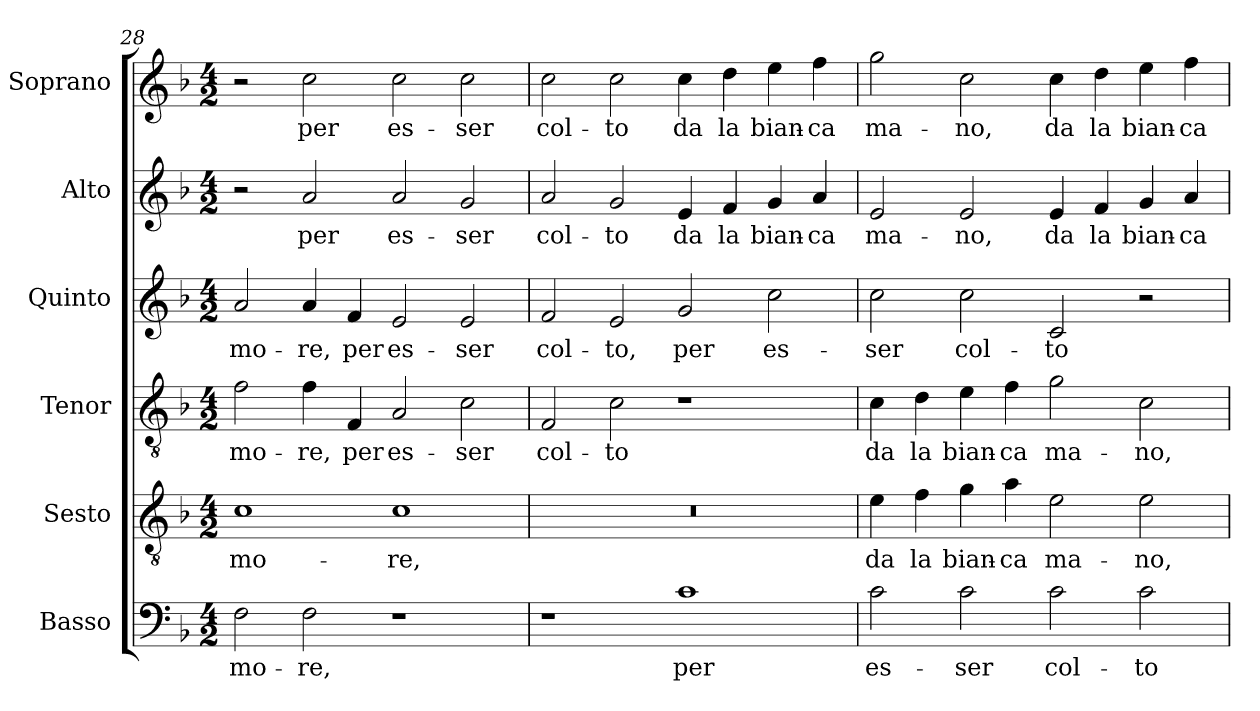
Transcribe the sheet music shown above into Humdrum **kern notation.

**kern	**text	**kern	**text	**kern	**text	**kern	**text	**kern	**text	**kern	**text
*part6	*part6	*part5	*part5	*part4	*part4	*part3	*part3	*part2	*part2	*part1	*part1
*staff6	*staff6	*staff5	*staff5	*staff4	*staff4	*staff3	*staff3	*staff2	*staff2	*staff1	*staff1
*I"Basso	*	*I"Sesto	*	*I"Tenor	*	*I"Quinto	*	*I"Alto	*	*I"Soprano	*
*	*	*I'T.	*	*I'T.	*	*	*	*I'A.	*	*I'Sop.	*
!!LO:PB:g=z
*clefF4	*	*clefGv2	*	*clefGv2	*	*clefG2	*	*clefG2	*	*clefG2	*
*	*	*ITrd7c12	*	*ITrd7c12	*	*	*	*	*	*	*
*k[b-]	*	*k[b-]	*	*k[b-]	*	*k[b-]	*	*k[b-]	*	*k[b-]	*
*F:	*	*F:	*	*F:	*	*F:	*	*F:	*	*F:	*
*M4/2	*	*M4/2	*	*M4/2	*	*M4/2	*	*M4/2	*	*M4/2	*
=28	=28	=28	=28	=28	=28	=28	=28	=28	=28	=28	=28
!	!LO:LY:b:color=#000000	!	!	!	!	!	!	!	!	!	!
!	!	!	!LO:LY:b:color=#000000	!	!	!	!	!	!	!	!
!	!	!	!	!	!LO:LY:b:color=#000000	!	!	!	!	!	!
!	!	!	!	!	!	!	!LO:LY:b:color=#000000	!	!	!	!
2Fi\	-mo-	1Ci	-mo-	2Fi\	-mo-	2ai/	-mo-	2r	.	2r	.
!	!LO:LY:b:color=#000000	!	!	!	!	!	!	!	!	!	!
!	!	!	!	!	!LO:LY:b:color=#000000	!	!	!	!	!	!
!	!	!	!	!	!	!	!LO:LY:b:color=#000000	!	!	!	!
!	!	!	!	!	!	!	!	!	!LO:LY:b:color=#000000	!	!
!	!	!	!	!	!	!	!	!	!	!	!LO:LY:b:color=#000000
2Fi\	-re,	.	.	4Fi\	-re,	4ai/	-re,	2ai/	per	2cci\	per
!	!	!	!	!	!LO:LY:b:color=#000000	!	!	!	!	!	!
!	!	!	!	!	!	!	!LO:LY:b:color=#000000	!	!	!	!
.	.	.	.	4FFi/	per	4fi/	per	.	.	.	.
!	!	!	!LO:LY:b:color=#000000	!	!	!	!	!	!	!	!
!	!	!	!	!	!LO:LY:b:color=#000000	!	!	!	!	!	!
!	!	!	!	!	!	!	!LO:LY:b:color=#000000	!	!	!	!
!	!	!	!	!	!	!	!	!	!LO:LY:b:color=#000000	!	!
!	!	!	!	!	!	!	!	!	!	!	!LO:LY:b:color=#000000
1r	.	1Ci	-re,	2AAi/	es-	2ei/	es-	2ai/	es-	2cci\	es-
!	!	!	!	!	!LO:LY:b:color=#000000	!	!	!	!	!	!
!	!	!	!	!	!	!	!LO:LY:b:color=#000000	!	!	!	!
!	!	!	!	!	!	!	!	!	!LO:LY:b:color=#000000	!	!
!	!	!	!	!	!	!	!	!	!	!	!LO:LY:b:color=#000000
.	.	.	.	2Ci\	-ser	2ei/	-ser	2gi/	-ser	2cci\	-ser
=29	=29	=29	=29	=29	=29	=29	=29	=29	=29	=29	=29
!	!	!LO:N:vis=1	!	!	!	!	!	!	!	!	!
!	!	!	!	!	!LO:LY:b:color=#000000	!	!	!	!	!	!
!	!	!	!	!	!	!	!LO:LY:b:color=#000000	!	!	!	!
!	!	!	!	!	!	!	!	!	!LO:LY:b:color=#000000	!	!
!	!	!	!	!	!	!	!	!	!	!	!LO:LY:b:color=#000000
1r	.	0r	.	2FFi/	col-	2fi/	col-	2ai/	col-	2cci\	col-
!	!	!	!	!	!LO:LY:b:color=#000000	!	!	!	!	!	!
!	!	!	!	!	!	!	!LO:LY:b:color=#000000	!	!	!	!
!	!	!	!	!	!	!	!	!	!LO:LY:b:color=#000000	!	!
!	!	!	!	!	!	!	!	!	!	!	!LO:LY:b:color=#000000
.	.	.	.	2Ci\	-to	2ei/	-to,	2gi/	-to	2cci\	-to
!	!LO:LY:b:color=#000000	!	!	!	!	!	!	!	!	!	!
!	!	!	!	!	!	!	!LO:LY:b:color=#000000	!	!	!	!
!	!	!	!	!	!	!	!	!	!LO:LY:b:color=#000000	!	!
!	!	!	!	!	!	!	!	!	!	!	!LO:LY:b:color=#000000
1ci	per	.	.	1r	.	2gi/	per	4ei/	da	4cci\	da
!	!	!	!	!	!	!	!	!	!LO:LY:b:color=#000000	!	!
!	!	!	!	!	!	!	!	!	!	!	!LO:LY:b:color=#000000
.	.	.	.	.	.	.	.	4fi/	la	4ddi\	la
!	!	!	!	!	!	!	!LO:LY:b:color=#000000	!	!	!	!
!	!	!	!	!	!	!	!	!	!LO:LY:b:color=#000000	!	!
!	!	!	!	!	!	!	!	!	!	!	!LO:LY:b:color=#000000
.	.	.	.	.	.	2cci\	es-	4gi/	bian-	4eei\	bian-
!	!	!	!	!	!	!	!	!	!LO:LY:b:color=#000000	!	!
!	!	!	!	!	!	!	!	!	!	!	!LO:LY:b:color=#000000
.	.	.	.	.	.	.	.	4ai/	-ca	4ffi\	-ca
=30	=30	=30	=30	=30	=30	=30	=30	=30	=30	=30	=30
!	!LO:LY:b:color=#000000	!	!	!	!	!	!	!	!	!	!
!	!	!	!LO:LY:b:color=#000000	!	!	!	!	!	!	!	!
!	!	!	!	!	!LO:LY:b:color=#000000	!	!	!	!	!	!
!	!	!	!	!	!	!	!LO:LY:b:color=#000000	!	!	!	!
!	!	!	!	!	!	!	!	!	!LO:LY:b:color=#000000	!	!
!	!	!	!	!	!	!	!	!	!	!	!LO:LY:b:color=#000000
2ci\	es-	4Ei\	da	4Ci\	da	2cci\	-ser	2ei/	ma-	2ggi\	ma-
!	!	!	!LO:LY:b:color=#000000	!	!	!	!	!	!	!	!
!	!	!	!	!	!LO:LY:b:color=#000000	!	!	!	!	!	!
.	.	4Fi\	la	4Di\	la	.	.	.	.	.	.
!	!LO:LY:b:color=#000000	!	!	!	!	!	!	!	!	!	!
!	!	!	!LO:LY:b:color=#000000	!	!	!	!	!	!	!	!
!	!	!	!	!	!LO:LY:b:color=#000000	!	!	!	!	!	!
!	!	!	!	!	!	!	!LO:LY:b:color=#000000	!	!	!	!
!	!	!	!	!	!	!	!	!	!LO:LY:b:color=#000000	!	!
!	!	!	!	!	!	!	!	!	!	!	!LO:LY:b:color=#000000
2ci\	-ser	4Gi\	bian-	4Ei\	bian-	2cci\	col-	2ei/	-no,	2cci\	-no,
!	!	!	!LO:LY:b:color=#000000	!	!	!	!	!	!	!	!
!	!	!	!	!	!LO:LY:b:color=#000000	!	!	!	!	!	!
.	.	4Ai\	-ca	4Fi\	-ca	.	.	.	.	.	.
!	!LO:LY:b:color=#000000	!	!	!	!	!	!	!	!	!	!
!	!	!	!LO:LY:b:color=#000000	!	!	!	!	!	!	!	!
!	!	!	!	!	!LO:LY:b:color=#000000	!	!	!	!	!	!
!	!	!	!	!	!	!	!LO:LY:b:color=#000000	!	!	!	!
!	!	!	!	!	!	!	!	!	!LO:LY:b:color=#000000	!	!
!	!	!	!	!	!	!	!	!	!	!	!LO:LY:b:color=#000000
2ci\	col-	2Ei\	ma-	2Gi\	ma-	2ci/	-to	4ei/	da	4cci\	da
!	!	!	!	!	!	!	!	!	!LO:LY:b:color=#000000	!	!
!	!	!	!	!	!	!	!	!	!	!	!LO:LY:b:color=#000000
.	.	.	.	.	.	.	.	4fi/	la	4ddi\	la
!	!LO:LY:b:color=#000000	!	!	!	!	!	!	!	!	!	!
!	!	!	!LO:LY:b:color=#000000	!	!	!	!	!	!	!	!
!	!	!	!	!	!LO:LY:b:color=#000000	!	!	!	!	!	!
!	!	!	!	!	!	!	!	!	!LO:LY:b:color=#000000	!	!
!	!	!	!	!	!	!	!	!	!	!	!LO:LY:b:color=#000000
2ci\	-to	2Ei\	-no,	2Ci\	-no,	2r	.	4gi/	bian-	4eei\	bian-
!	!	!	!	!	!	!	!	!	!LO:LY:b:color=#000000	!	!
!	!	!	!	!	!	!	!	!	!	!	!LO:LY:b:color=#000000
.	.	.	.	.	.	.	.	4ai/	-ca	4ffi\	-ca
=	=	=	=	=	=	=	=	=	=	=	=
*-	*-	*-	*-	*-	*-	*-	*-	*-	*-	*-	*-
